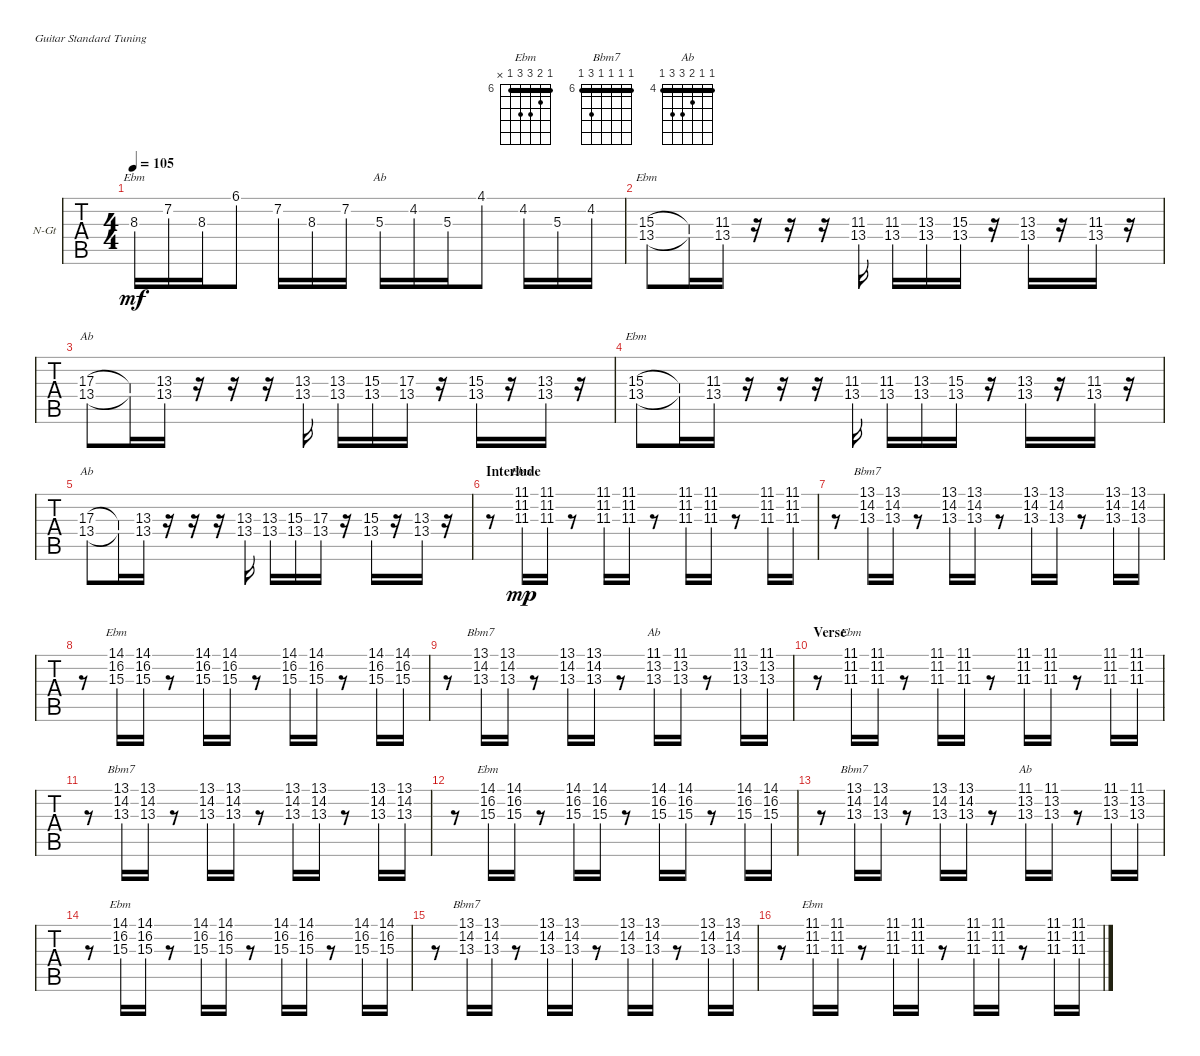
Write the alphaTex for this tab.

\defaultSystemsLayout 4
\bracketExtendMode groupsimilarinstruments
\firstSystemTrackNameOrientation horizontal
\otherSystemsTrackNameOrientation horizontal
\track ("Nick" "N-Gt") {instrument electricguitarclean}
\staff {tabs}
\tuning (E4 B3 G3 D3 A2 E2)
\chord ("Ebm" 6 7 8 8 6 x) {firstfret 6 barre 6}
\chord ("Bbm7" 6 6 6 6 8 6) {firstfret 6 barre (6 6 6 6)}
\chord ("Ab" 4 4 5 6 6 4) {firstfret 4 barre (4 4)}
\ts (4 4)
\tempo 105
\clef g2
\ks ebminor
8.3.16{ch "Ebm" dy mf} 7.2.16 8.3.16 6.1.8 7.2.16 8.3.16 7.2.16 5.3.16{ch "Ab"} 4.2.16 5.3.16 4.1.8 4.2.16 5.3.16 4.2.16 |
(13.4 15.3).8{ch "Ebm"} (15.3{t} 13.4{t}).16 (13.4 11.3).16 r.16 r.16 r.16 (13.4 11.3).16 (13.4 11.3).16 (13.4 13.3).16 (13.4 15.3).16 r.16 (13.4 13.3).16 r.16 (13.4 11.3).16 r.16 |
(13.4 17.3).8{ch "Ab"} (17.3{t} 13.4{t}).16 (13.4 13.3).16 r.16 r.16 r.16 (13.4 13.3).16 (13.4 13.3).16 (13.4 15.3).16 (13.4 17.3).16 r.16 (13.4 15.3).16 r.16 (13.4 13.3).16 r.16 |
(13.4 15.3).8{ch "Ebm"} (15.3{t} 13.4{t}).16 (13.4 11.3).16 r.16 r.16 r.16 (13.4 11.3).16 (13.4 11.3).16 (13.4 13.3).16 (13.4 15.3).16 r.16 (13.4 13.3).16 r.16 (13.4 11.3).16 r.16 |
(13.4 17.3).8{ch "Ab"} (17.3{t} 13.4{t}).16 (13.4 13.3).16 r.16 r.16 r.16 (13.4 13.3).16 (13.4 13.3).16 (13.4 15.3).16 (13.4 17.3).16 r.16 (13.4 15.3).16 r.16 (13.4 13.3).16 r.16 |
\section ("" "Interlude")
r.8 (11.3 11.2 11.1).16{ch "Ebm" dy mp} (11.1 11.2 11.3).16 r.8 (11.3 11.2 11.1).16 (11.1 11.2 11.3).16 r.8 (11.3 11.2 11.1).16 (11.1 11.2 11.3).16 r.8 (11.3 11.2 11.1).16 (11.1 11.2 11.3).16 |
r.8 (13.3 14.2 13.1).16{ch "Bbm7"} (13.3 14.2 13.1).16 r.8 (13.3 14.2 13.1).16 (13.3 14.2 13.1).16 r.8 (13.3 14.2 13.1).16 (13.3 14.2 13.1).16 r.8 (13.3 14.2 13.1).16 (13.3 14.2 13.1).16 |
r.8 (15.3 16.2 14.1).16{ch "Ebm"} (15.3 16.2 14.1).16 r.8 (15.3 16.2 14.1).16 (15.3 16.2 14.1).16 r.8 (15.3 16.2 14.1).16 (15.3 16.2 14.1).16 r.8 (15.3 16.2 14.1).16 (15.3 16.2 14.1).16 |
r.8 (13.3 14.2 13.1).16{ch "Bbm7"} (13.3 14.2 13.1).16 r.8 (13.3 14.2 13.1).16 (13.3 14.2 13.1).16 r.8 (13.3 13.2 11.1).16{ch "Ab"} (13.3 13.2 11.1).16 r.8 (13.3 13.2 11.1).16 (13.3 13.2 11.1).16 |
\section ("" "Verse")
r.8 (11.3 11.2 11.1).16{ch "Ebm"} (11.1 11.2 11.3).16 r.8 (11.3 11.2 11.1).16 (11.1 11.2 11.3).16 r.8 (11.3 11.2 11.1).16 (11.1 11.2 11.3).16 r.8 (11.3 11.2 11.1).16 (11.1 11.2 11.3).16 |
r.8 (13.3 14.2 13.1).16{ch "Bbm7"} (13.3 14.2 13.1).16 r.8 (13.3 14.2 13.1).16 (13.3 14.2 13.1).16 r.8 (13.3 14.2 13.1).16 (13.3 14.2 13.1).16 r.8 (13.3 14.2 13.1).16 (13.3 14.2 13.1).16 |
r.8 (15.3 16.2 14.1).16{ch "Ebm"} (15.3 16.2 14.1).16 r.8 (15.3 16.2 14.1).16 (15.3 16.2 14.1).16 r.8 (15.3 16.2 14.1).16 (15.3 16.2 14.1).16 r.8 (15.3 16.2 14.1).16 (15.3 16.2 14.1).16 |
r.8 (13.3 14.2 13.1).16{ch "Bbm7"} (13.3 14.2 13.1).16 r.8 (13.3 14.2 13.1).16 (13.3 14.2 13.1).16 r.8 (13.3 13.2 11.1).16{ch "Ab"} (11.1 13.2 13.3).16 r.8 (13.3 13.2 11.1).16 (11.1 13.2 13.3).16 |
r.8 (15.3 16.2 14.1).16{ch "Ebm"} (15.3 16.2 14.1).16 r.8 (15.3 16.2 14.1).16 (15.3 16.2 14.1).16 r.8 (15.3 16.2 14.1).16 (15.3 16.2 14.1).16 r.8 (15.3 16.2 14.1).16 (15.3 16.2 14.1).16 |
r.8 (13.3 14.2 13.1).16{ch "Bbm7"} (13.3 14.2 13.1).16 r.8 (13.3 14.2 13.1).16 (13.3 14.2 13.1).16 r.8 (13.3 14.2 13.1).16 (13.3 14.2 13.1).16 r.8 (13.3 14.2 13.1).16 (13.3 14.2 13.1).16 |
r.8 (11.3 11.2 11.1).16{ch "Ebm"} (11.1 11.2 11.3).16 r.8 (11.3 11.2 11.1).16 (11.1 11.2 11.3).16 r.8 (11.3 11.2 11.1).16 (11.1 11.2 11.3).16 r.8 (11.3 11.2 11.1).16 (11.1 11.2 11.3).16
